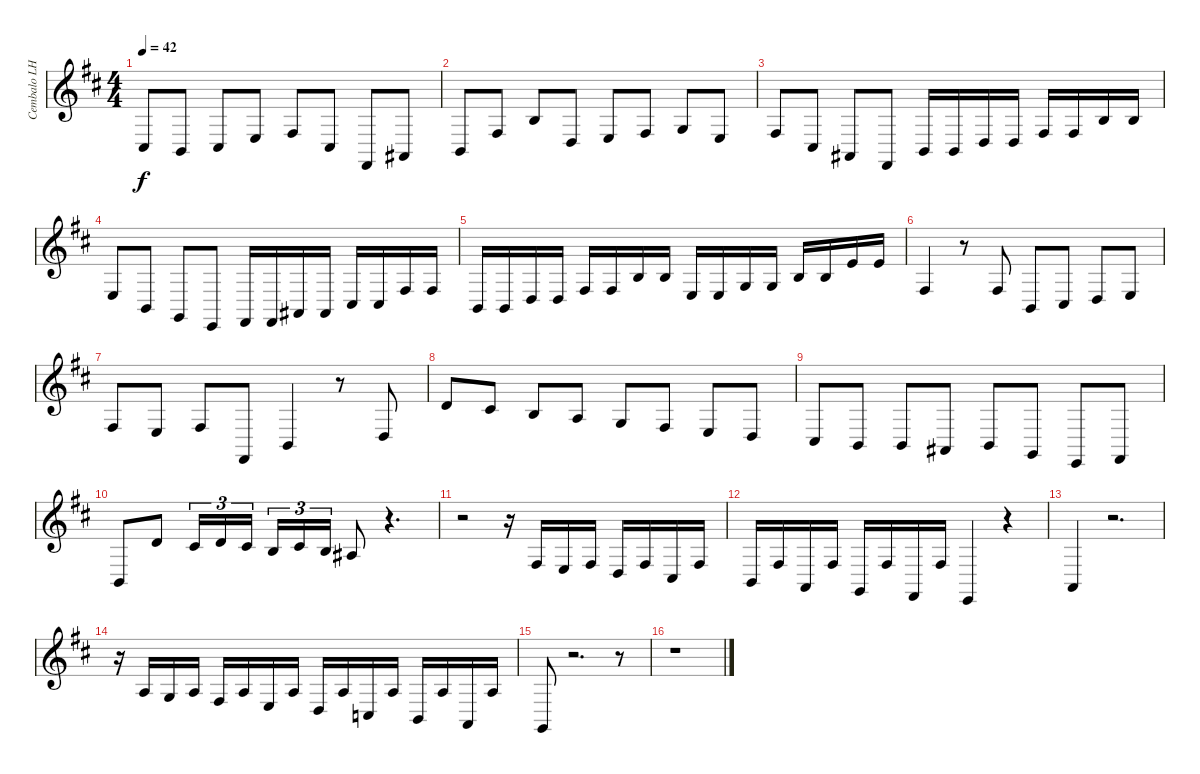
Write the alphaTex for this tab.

\track ("Cembalo LH" "Cembalo LH") {mute instrument acousticgrandpiano}
\staff {score}
\tuning (E4 B3 G3 D3 A2 E2) {hide}
\ts (4 4)
\tempo 42
\clef g2
\ks d
4.5.8{dy f} 2.5.8 4.5.8 2.4.8 4.4.8 4.5.8 2.6.8 1.5.8 |
2.5.8 4.4.8 0.2.8 0.4.8 2.4.8 4.4.8 0.3.8 2.4.8 |
4.4.8 4.5.8 1.5.8 2.6.8 2.5.16 2.5.16 0.4.16 0.4.16 4.4.16 4.4.16 0.2.16 0.2.16 |
2.4.8 2.5.8 3.6.8 0.6.8 2.6.16 2.6.16 1.5.16 1.5.16 4.5.16 4.5.16 4.4.16 4.4.16 |
2.5.16 2.5.16 0.4.16 0.4.16 4.4.16 4.4.16 0.2.16 0.2.16 2.4.16 2.4.16 0.3.16 0.3.16 0.2.16 0.2.16 0.1.16 0.1.16 |
4.4.4 r.8 4.4.8 2.5.8 4.5.8 0.4.8 2.4.8 |
4.4.8 2.4.8 4.4.8 2.6.8 2.5.4 r.8 0.4.8 |
3.2.8 2.2.8 0.2.8 2.3.8 0.3.8 4.4.8 2.4.8 0.4.8 |
4.5.8 2.5.8 2.5.8 1.5.8 2.5.8 3.6.8 0.6.8 2.6.8 |
2.5.8 3.2.8 2.2.16{tu (3 2)} 3.2.16{tu (3 2)} 2.2.16{tu (3 2) beam splitsecondary} 0.2.16{tu (3 2)} 2.2.16{tu (3 2)} 0.2.16{tu (3 2)} 3.3.8 r.4{d} |
r.2 r.16 4.4.16 2.4.16 4.4.16 0.4.16 4.4.16 4.5.16 4.4.16 |
2.5.16 4.4.16 0.5.16 4.4.16 3.6.16 4.4.16 2.6.16 4.4.16 0.6.4 r.4 |
0.5.4 r.2{d} |
r.16 2.3.16 0.3.16 2.3.16 4.4.16 2.3.16 2.4.16 2.3.16 0.4.16 2.3.16 3.5.16 2.3.16 2.5.16 2.3.16 0.5.16 2.3.16 |
3.6.8 r.2{d} r.8 |
r.1
